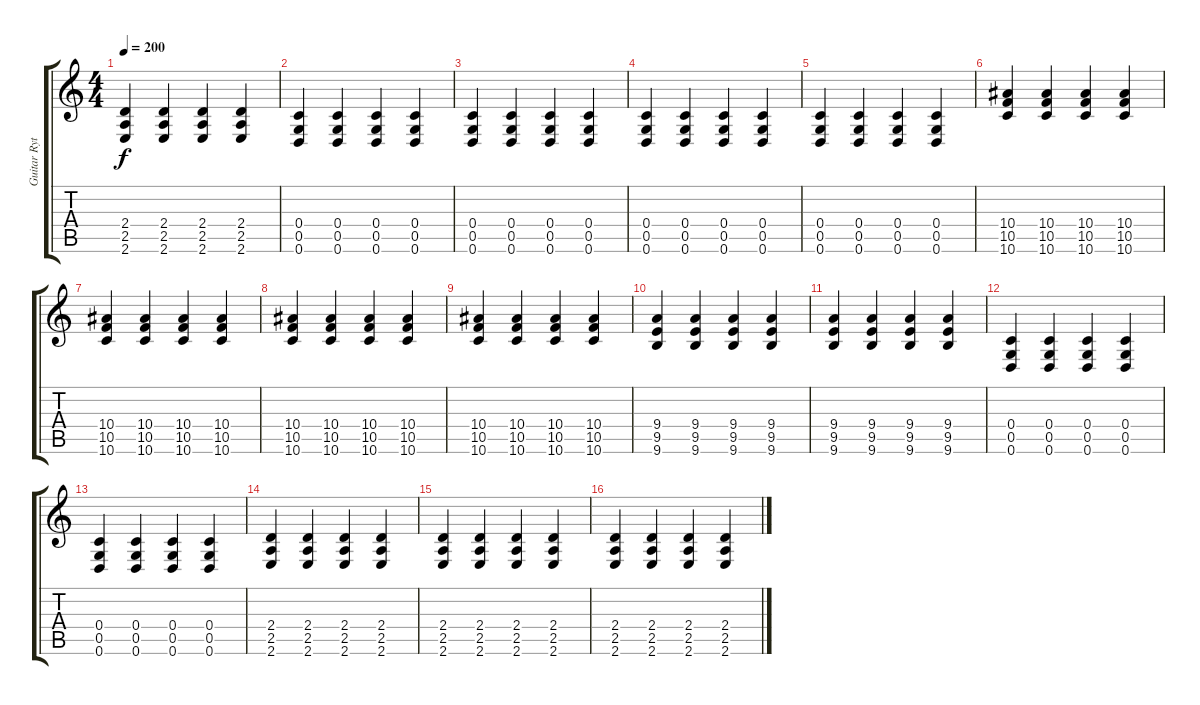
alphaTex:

\track ("Guitar Rythim" "Guitar Ryt") {instrument overdrivenguitar}
\staff {score tabs}
\tuning (D4 A3 F3 C3 G2 D2) {hide}
\ts (4 4)
\tempo 200
\clef g2
\ks c
(2.4 2.5 2.6).4{dy f} (2.4 2.5 2.6).4 (2.4 2.5 2.6).4 (2.4 2.5 2.6).4 |
(0.4 0.5 0.6).4 (0.4 0.5 0.6).4 (0.4 0.5 0.6).4 (0.4 0.5 0.6).4 |
(0.4 0.5 0.6).4 (0.4 0.5 0.6).4 (0.4 0.5 0.6).4 (0.4 0.5 0.6).4 |
(0.4 0.5 0.6).4 (0.4 0.5 0.6).4 (0.4 0.5 0.6).4 (0.4 0.5 0.6).4 |
(0.4 0.5 0.6).4 (0.4 0.5 0.6).4 (0.4 0.5 0.6).4 (0.4 0.5 0.6).4 |
(10.4 10.5 10.6).4 (10.4 10.5 10.6).4 (10.4 10.5 10.6).4 (10.4 10.5 10.6).4 |
(10.4 10.5 10.6).4 (10.4 10.5 10.6).4 (10.4 10.5 10.6).4 (10.4 10.5 10.6).4 |
(10.4 10.5 10.6).4 (10.4 10.5 10.6).4 (10.4 10.5 10.6).4 (10.4 10.5 10.6).4 |
(10.4 10.5 10.6).4 (10.4 10.5 10.6).4 (10.4 10.5 10.6).4 (10.4 10.5 10.6).4 |
(9.4 9.5 9.6).4 (9.4 9.5 9.6).4 (9.4 9.5 9.6).4 (9.4 9.5 9.6).4 |
(9.4 9.5 9.6).4 (9.4 9.5 9.6).4 (9.4 9.5 9.6).4 (9.4 9.5 9.6).4 |
(0.4 0.5 0.6).4 (0.4 0.5 0.6).4 (0.4 0.5 0.6).4 (0.4 0.5 0.6).4 |
(0.4 0.5 0.6).4 (0.4 0.5 0.6).4 (0.4 0.5 0.6).4 (0.4 0.5 0.6).4 |
(2.4 2.5 2.6).4 (2.4 2.5 2.6).4 (2.4 2.5 2.6).4 (2.4 2.5 2.6).4 |
(2.4 2.5 2.6).4 (2.4 2.5 2.6).4 (2.4 2.5 2.6).4 (2.4 2.5 2.6).4 |
(2.4 2.5 2.6).4 (2.4 2.5 2.6).4 (2.4 2.5 2.6).4 (2.4 2.5 2.6).4
